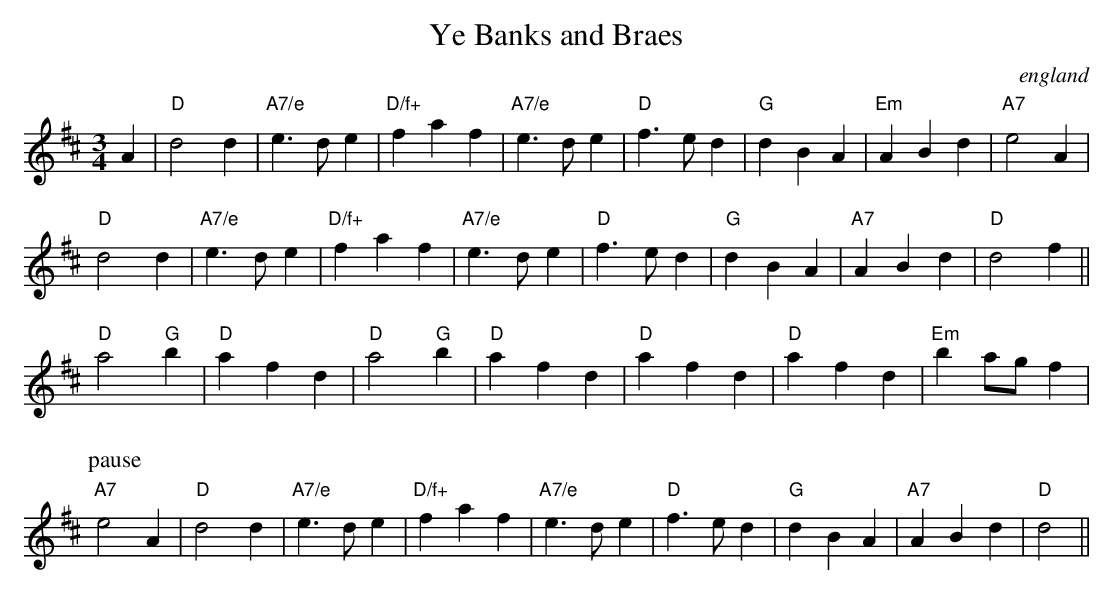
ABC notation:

X:1
T:Ye Banks and Braes
O:england
M:3/4
L:1/4
K:D
A|"D"d2d|"A7/e"e3/2d/2e|"D/f+"faf|"A7/e"e3/2d/2e|"D"f3/2e/2d|"G"dBA|"Em"ABd|\
"A7"e2A|
"D"d2d|"A7/e"e3/2d/2e|"D/f+"faf|"A7/e"e3/2d/2e|"D"f3/2e/2d|"G"dBA|"A7"ABd|\
"D"d2f||
"D"a2"G"b|"D"afd|"D"a2"G"b|"D"afd|"D"afd|"D"afd|"Em"ba/2g/2f|"A7"
P:pause
e2A|"D"d2d|"A7/e"e3/2d/2e|"D/f+"faf|"A7/e"e3/2d/2e|"D"f3/2e/2d|"G"dBA|"A7"ABd|\
"D"d2||
